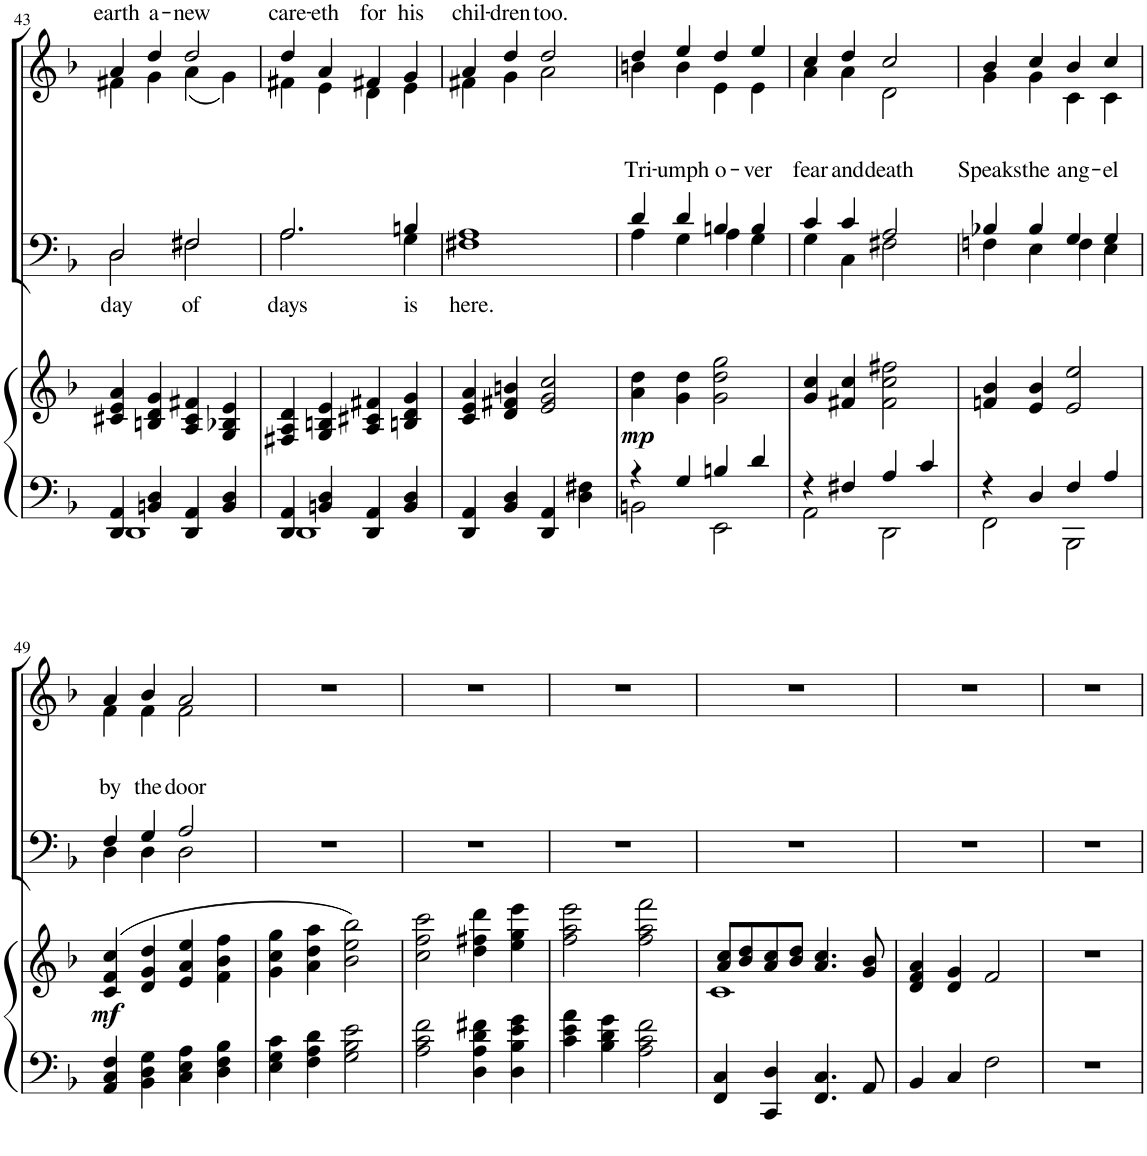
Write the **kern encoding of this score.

**kern	**kern	**dynam	**kern	**text	**kern	**text
*part3	*part3	*part3	*part2	*part2	*part1	*part1
*staff4	*staff3	*staff3/4	*staff2	*staff2	*staff1	*staff1
*I"Piano	*	*	*I"T B	*	*I"S A	*
*I'Pno	*	*	*	*	*	*
!!LO:PB:g=z
*clefF4	*clefG2	*	*clefF4	*	*clefG2	*
*k[b-]	*k[b-]	*	*k[b-]	*	*k[b-]	*
*M4/4	*M4/4	*	*M4/4	*	*M4/4	*
=43	=43	=43	=43	=43	=43	=43
*^	*	*	*^	*	*	*
!	!	!	!	!	!	!LO:LY:b	!	!LO:LY:a
*	*	*	*	*	*	*	*^	*
4DD/ 4AA/	1DD	4c#X/ 4e/ 4a/	.	2D/	2D\	day	4a/	4f#X\	earth
!	!	!	!	!	!	!	!	!	!LO:LY:a
4BBn/ 4D/	.	4Bn/ 4d/ 4g/	.	.	.	.	4dd/	4g\	a-
!	!	!	!	!	!	!LO:LY:b	!	!	!LO:LY:a
4DD/ 4AA/	.	4A/ 4c#/ 4f#X/	.	2F#X/	2F#\	of	2dd/	(4a\	-new
4BB/ 4D/	.	4G/ 4B-X/ 4e/	.	.	.	.	.	4g\)	.
=44	=44	=44	=44	=44	=44	=44	=44	=44	=44
!	!	!	!	!	!	!LO:LY:b	!	!	!LO:LY:a
4DD/ 4AA/	1DD	4F#X/ 4A/ 4d/	.	2.A/	2.A\	days	4dd/	4f#X\	care-
!	!	!	!	!	!	!	!	!	!LO:LY:a
4BBn/ 4D/	.	4G/ 4Bn/ 4e/	.	.	.	.	4a/	4e\	-eth
!	!	!	!	!	!	!	!	!	!LO:LY:a
4DD/ 4AA/	.	4A/ 4c#X/ 4f#X/	.	.	.	.	4f#X/	4d\	for
!	!	!	!	!	!	!LO:LY:b	!	!	!LO:LY:a
4BB/ 4D/	.	4Bn/ 4d/ 4g/	.	4Bn/	4G\	is	4g/	4e\	his
*v	*v	*	*	*	*	*	*	*	*
=45	=45	=45	=45	=45	=45	=45	=45	=45
!	!	!	!	!	!LO:LY:b	!	!	!LO:LY:a
4DD/ 4AA/	4c/ 4e/ 4a/	.	1A	1F#X	here.	4a/	4f#X\	chil-
!	!	!	!	!	!	!	!	!LO:LY:a
4BB-/ 4D/	4d/ 4f#X/ 4bn/	.	.	.	.	4dd/	4g\	-dren
!	!	!	!	!	!	!	!	!LO:LY:a
4DD/ 4AA/	2e/ 2g/ 2cc/	.	.	.	.	2dd/	2a\	too.
4D\ 4F#X\	.	.	.	.	.	.	.	.
=46	=46	=46	=46	=46	=46	=46	=46	=46
*^	*	*	*	*	*	*	*	*
!	!	!	!LO:DY:a=2	!	!	!LO:LY:a	!	!	!
4r	2BBn\	4a\ 4dd\	mp	4d/	4A\	Tri-	4dd/	4bn\	.
!	!	!	!	!	!	!LO:LY:a	!	!	!
4G/	.	4g\ 4dd\	.	4d/	4G\	-umph	4ee/	4b\	.
!	!	!	!	!	!	!LO:LY:a	!	!	!
4Bn/	2EE\	2g\ 2dd\ 2gg\	.	4Bn/	4A\	o-	4dd/	4e\	.
!	!	!	!	!	!	!LO:LY:a	!	!	!
4d/	.	.	.	4B/	4G\	-ver	4ee/	4e\	.
=47	=47	=47	=47	=47	=47	=47	=47	=47	=47
!	!	!	!	!	!	!LO:LY:a	!	!	!
4r	2AA\	4g/ 4cc/	.	4c/	4G\	fear	4cc/	4a\	.
!	!	!	!	!	!	!LO:LY:a	!	!	!
4F#X/	.	4f#X/ 4cc/	.	4c/	4C\	and	4dd/	4a\	.
!	!	!	!	!	!	!LO:LY:a	!	!	!
4A/	2DD\	2f#\ 2cc\ 2ff#X\	.	2A/	2F#X\	death	2cc/	2d\	.
4c/	.	.	.	.	.	.	.	.	.
=48	=48	=48	=48	=48	=48	=48	=48	=48	=48
!	!	!	!	!	!	!LO:LY:a	!	!	!
4r	2FF\	4fn/ 4b-/	.	4B-X/	4Fn\	Speaks	4b-/	4g\	.
!	!	!	!	!	!	!LO:LY:a	!	!	!
4D/	.	4e/ 4b-/	.	4B-/	4E\	the	4cc/	4g\	.
!	!	!	!	!	!	!LO:LY:a	!	!	!
4F/	2BBB-\	2e/ 2ee/	.	4G/	4F\	ang-	4b-/	4c\	.
!	!	!	!	!	!	!LO:LY:a	!	!	!
4A/	.	.	.	4G/	4E\	-el	4cc/	4c\	.
*v	*v	*	*	*	*	*	*	*	*
!!LO:LB:g=z	!!
=49	=49	=49	=49	=49	=49	=49	=49	=49
!	!	!LO:DY:b	!	!	!LO:LY:a	!	!	!
4AA/ 4C/ 4F/	(4c/ 4f/ 4cc/	mf	4F/	4D\	by	4a/	4f\	.
!	!	!	!	!	!LO:LY:a	!	!	!
4BB-\ 4D\ 4G\	4d/ 4g/ 4dd/	.	4G/	4D\	the	4b-/	4f\	.
!	!	!	!	!	!LO:LY:a	!	!	!
4C\ 4E\ 4A\	4e/ 4a/ 4ee/	.	2A/	2D\	door	2a/	2f\	.
4D\ 4F\ 4B-\	4f\ 4b-\ 4ff\	.	.	.	.	.	.	.
*	*	*	*v	*v	*	*	*	*
*	*	*	*	*	*v	*v	*
=50	=50	=50	=50	=50	=50	=50
4E\ 4G\ 4c\	4g\ 4cc\ 4gg\	.	1r	.	1r	.
4F\ 4A\ 4d\	4a\ 4dd\ 4aa\	.	.	.	.	.
2G\ 2B-\ 2e\	2b-\ 2ee\ 2bb-\)	.	.	.	.	.
=51	=51	=51	=51	=51	=51	=51
2A\ 2c\ 2f\	2cc\ 2ff\ 2ccc\	.	1r	.	1r	.
4D\ 4A\ 4d\ 4f#X\	4dd\ 4ff#X\ 4ddd\	.	.	.	.	.
4D\ 4B-\ 4e\ 4g\	4ee\ 4gg\ 4eee\	.	.	.	.	.
=52	=52	=52	=52	=52	=52	=52
4c\ 4e\ 4a\	2ff\ 2aa\ 2eee\	.	1r	.	1r	.
4B-\ 4d\ 4g\	.	.	.	.	.	.
2A\ 2c\ 2f\	2ff\ 2aa\ 2fff\	.	.	.	.	.
=53	=53	=53	=53	=53	=53	=53
*	*^	*	*	*	*	*
4FF/ 4C/	1c	8a/ 8cc/L	.	1r	.	1r	.
.	.	8b-/ 8dd/	.	.	.	.	.
4CC/ 4D/	.	8a/ 8cc/	.	.	.	.	.
.	.	8b-/ 8dd/J	.	.	.	.	.
4.FF/ 4.C/	.	4.a/ 4.cc/	.	.	.	.	.
8AA/	.	8g/ 8b-/	.	.	.	.	.
*	*v	*v	*	*	*	*	*
=54	=54	=54	=54	=54	=54	=54
4BB-/	4d/ 4f/ 4a/	.	1r	.	1r	.
4C/	4d/ 4g/	.	.	.	.	.
2F\	2f/	.	.	.	.	.
=55	=55	=55	=55	=55	=55	=55
1r	1r	.	1r	.	1r	.
=	=	=	=	=	=	=
*-	*-	*-	*-	*-	*-	*-
